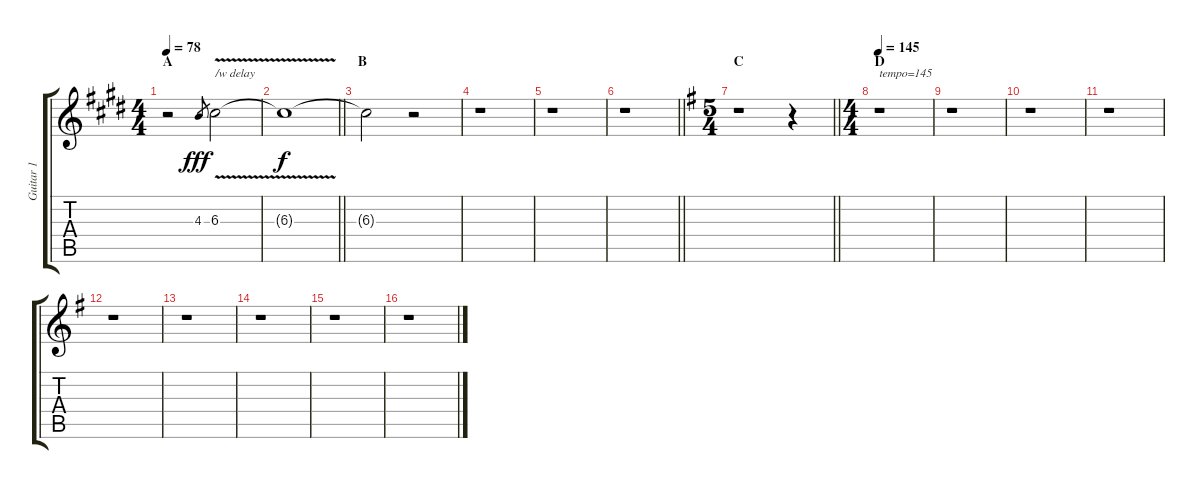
\track ("Guitar 1" "Guitar 1") {instrument electricguitarjazz}
\staff {score tabs}
\tuning (E4 B3 G3 D3 A2 E2) {hide}
\ts (4 4)
\section ("" "A")
\tempo 78
\clef g2
\ks e
r.2{dy fff instrument electricguitarjazz} 4.3.8{gr} 6.3{v}.2{txt "/w delay"} |
\barLineRight lightlight
6.3{t}.1{dy f} |
\section ("" "B")
6.3{t}.2 r.2 |
r.1 |
r.1 |
\barLineRight lightlight
r.1 |
\ts (5 4)
\section ("" "C")
\barLineRight lightlight
\ks g
r.1 r.4 |
\ts (4 4)
\section ("" "D")
\tempo 145
r.1{txt "tempo=145"} |
r.1 |
r.1 |
r.1 |
r.1 |
r.1 |
r.1 |
r.1 |
r.1
